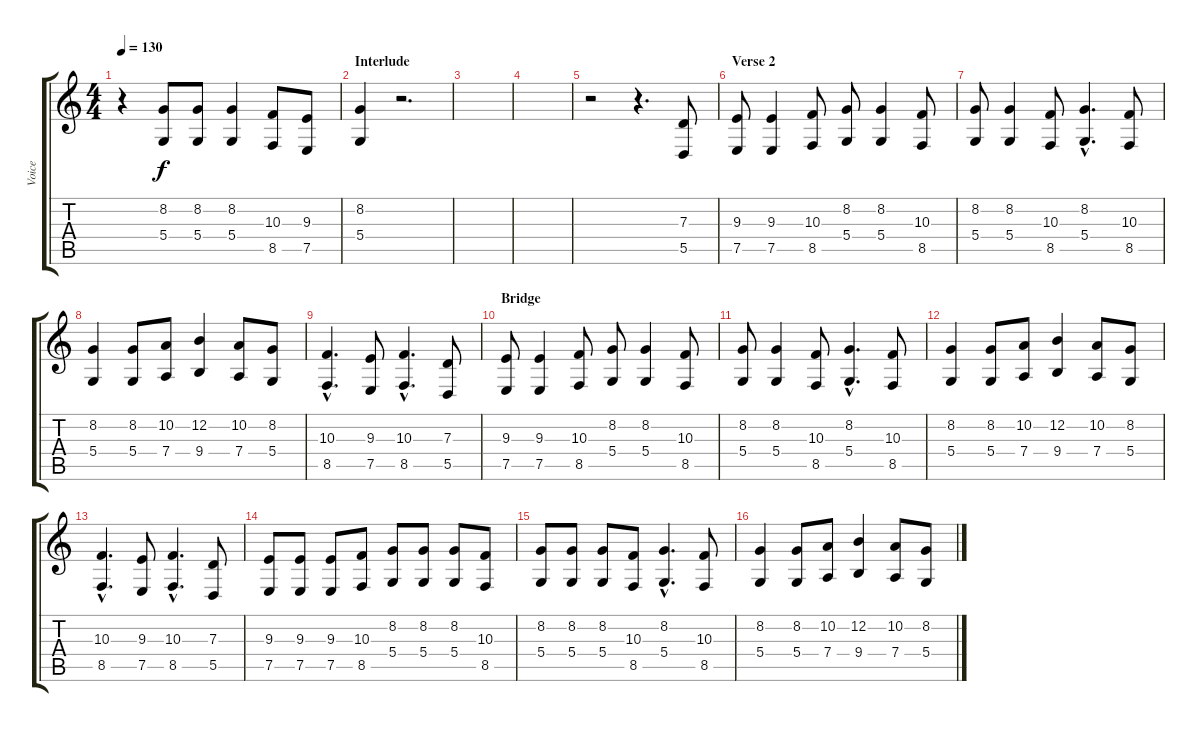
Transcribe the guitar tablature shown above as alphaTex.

\track ("Voice" "Voice") {instrument choiraahs}
\staff {score tabs}
\tuning (E4 B3 G3 D3 A2 E2) {hide}
\ts (4 4)
\tempo 130
\clef g2
\ks c
r.4{dy f} (8.2 5.4).8 (8.2 5.4).8 (8.2 5.4).4 (10.3 8.5).8 (9.3 7.5).8 |
\section ("" "Interlude")
(8.2 5.4).4 r.2{d} |
|
|
r.2 r.4{d} (7.3 5.5).8 |
\section ("" "Verse 2")
(9.3 7.5).8 (9.3 7.5).4 (10.3 8.5).8 (8.2 5.4).8 (8.2 5.4).4 (10.3 8.5).8 |
(8.2 5.4).8 (8.2 5.4).4 (10.3 8.5).8 (8.2{hac} 5.4{hac}).4{d} (10.3 8.5).8 |
(8.2 5.4).4 (8.2 5.4).8 (10.2 7.4).8 (12.2 9.4).4 (10.2 7.4).8 (8.2 5.4).8 |
(10.3{hac} 8.5{hac}).4{d} (9.3 7.5).8 (10.3{hac} 8.5{hac}).4{d} (7.3 5.5).8 |
\section ("" "Bridge")
(9.3 7.5).8 (9.3 7.5).4 (10.3 8.5).8 (8.2 5.4).8 (8.2 5.4).4 (10.3 8.5).8 |
(8.2 5.4).8 (8.2 5.4).4 (10.3 8.5).8 (8.2{hac} 5.4{hac}).4{d} (10.3 8.5).8 |
(8.2 5.4).4 (8.2 5.4).8 (10.2 7.4).8 (12.2 9.4).4 (10.2 7.4).8 (8.2 5.4).8 |
(10.3{hac} 8.5{hac}).4{d} (9.3 7.5).8 (10.3{hac} 8.5{hac}).4{d} (7.3 5.5).8 |
(9.3 7.5).8 (9.3 7.5).8 (9.3 7.5).8 (10.3 8.5).8 (8.2 5.4).8 (8.2 5.4).8 (8.2 5.4).8 (10.3 8.5).8 |
(8.2 5.4).8 (8.2 5.4).8 (8.2 5.4).8 (10.3 8.5).8 (8.2{hac} 5.4{hac}).4{d} (10.3 8.5).8 |
(8.2 5.4).4 (8.2 5.4).8 (10.2 7.4).8 (12.2 9.4).4 (10.2 7.4).8 (8.2 5.4).8
